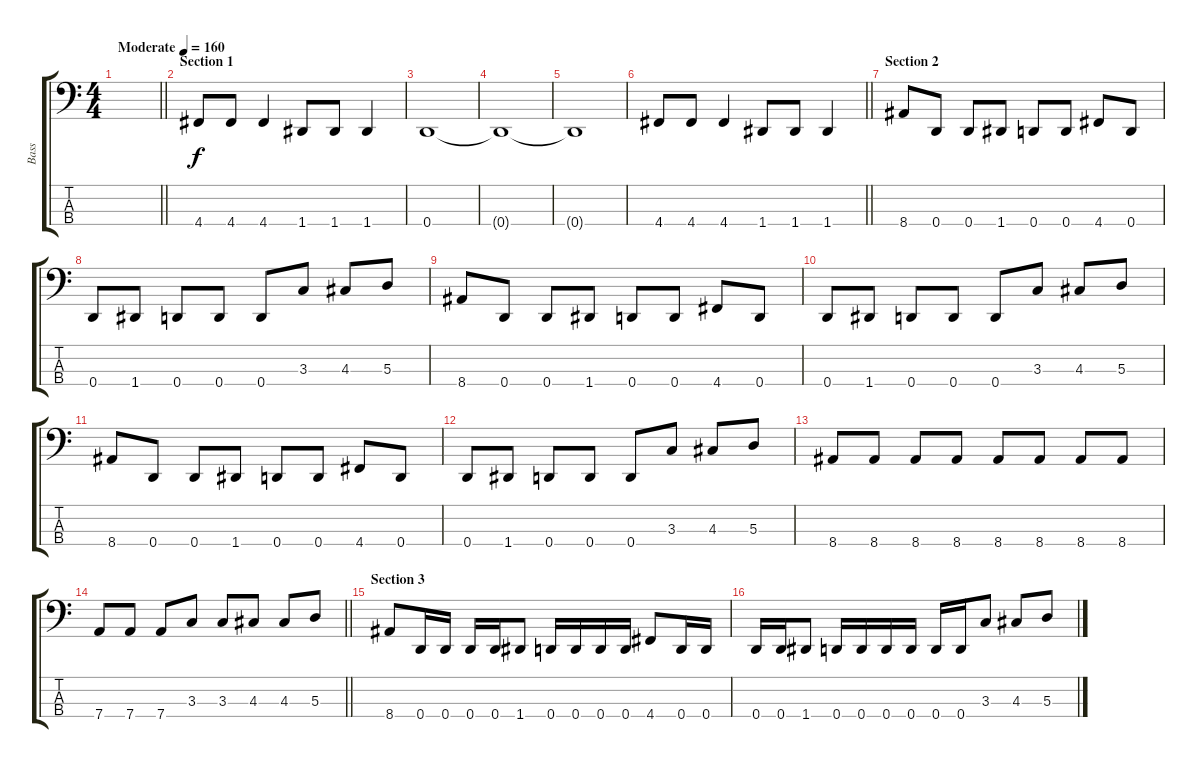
\track ("Bass" "Bass") {instrument electricbasspick}
\staff {score tabs}
\tuning (G2 D2 A1 D1) {hide}
\ts (4 4)
\tempo (160 "Moderate")
\clef f4
\barLineRight lightlight
\ks c
|
\section ("" "Section 1")
4.4.8 4.4.8 4.4.4 1.4.8 1.4.8 1.4.4 |
0.4.1 |
0.4{t}.1 |
0.4{t}.1 |
\barLineRight lightlight
4.4.8 4.4.8 4.4.4 1.4.8 1.4.8 1.4.4 |
\section ("" "Section 2")
8.4.8 0.4.8 0.4.8 1.4.8 0.4.8 0.4.8 4.4.8 0.4.8 |
0.4.8 1.4.8 0.4.8 0.4.8 0.4.8 3.3.8 4.3.8 5.3.8 |
8.4.8 0.4.8 0.4.8 1.4.8 0.4.8 0.4.8 4.4.8 0.4.8 |
0.4.8 1.4.8 0.4.8 0.4.8 0.4.8 3.3.8 4.3.8 5.3.8 |
8.4.8 0.4.8 0.4.8 1.4.8 0.4.8 0.4.8 4.4.8 0.4.8 |
0.4.8 1.4.8 0.4.8 0.4.8 0.4.8 3.3.8 4.3.8 5.3.8 |
8.4.8 8.4.8 8.4.8 8.4.8 8.4.8 8.4.8 8.4.8 8.4.8 |
\barLineRight lightlight
7.4.8 7.4.8 7.4.8 3.3.8 3.3.8 4.3.8 4.3.8 5.3.8 |
\section ("" "Section 3")
8.4.8 0.4.16 0.4.16 0.4.16 0.4.16 1.4.8 0.4.16 0.4.16 0.4.16 0.4.16 4.4.8 0.4.16 0.4.16 |
0.4.16 0.4.16 1.4.8 0.4.16 0.4.16 0.4.16 0.4.16 0.4.16 0.4.16 3.3.8 4.3.8 5.3.8
